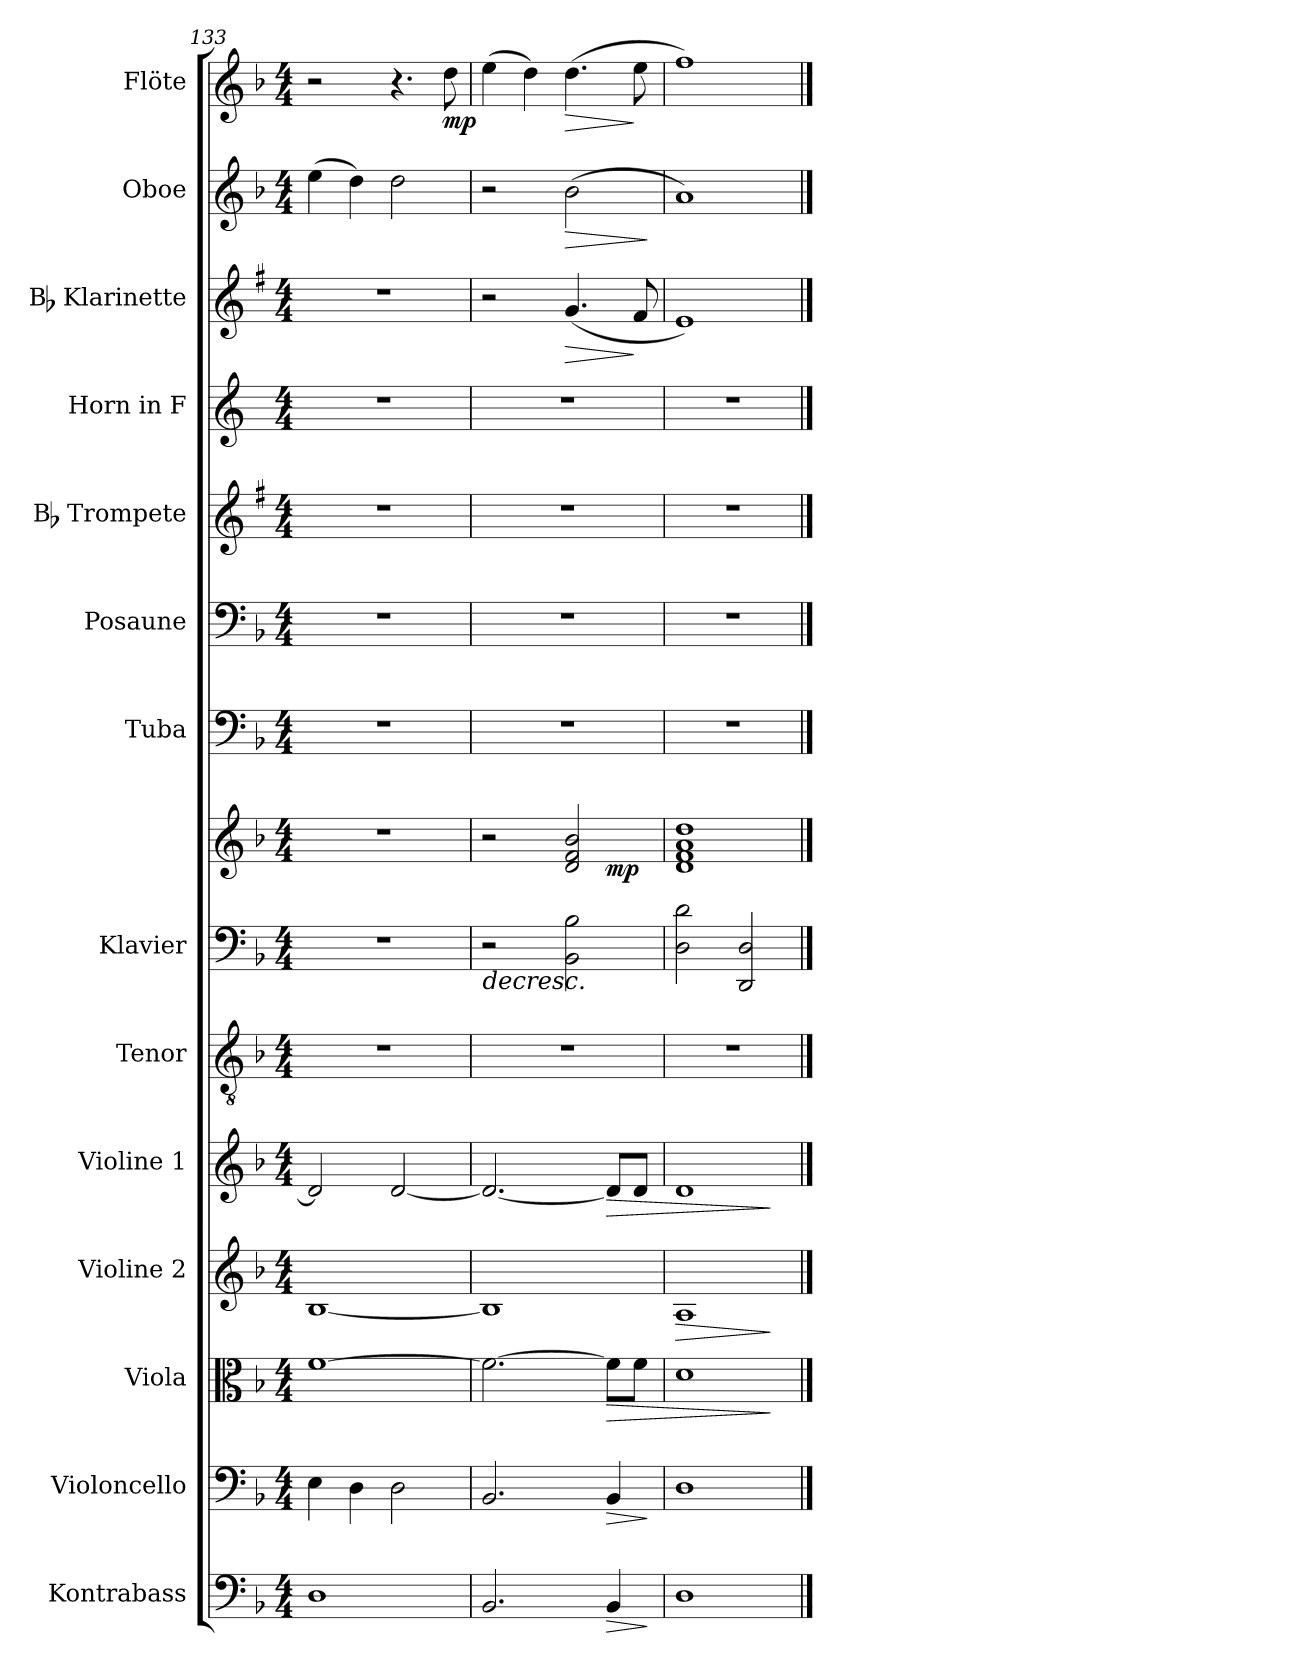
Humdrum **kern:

**kern	**dynam	**kern	**dynam	**kern	**dynam	**kern	**dynam	**kern	**dynam	**kern	**kern	**kern	**dynam	**kern	**kern	**kern	**kern	**kern	**dynam	**kern	**dynam	**kern	**dynam
*part14	*part14	*part13	*part13	*part12	*part12	*part11	*part11	*part10	*part10	*part9	*part8	*part8	*part8	*part7	*part6	*part5	*part4	*part3	*part3	*part2	*part2	*part1	*part1
*staff15	*staff15	*staff14	*staff14	*staff13	*staff13	*staff12	*staff12	*staff11	*staff11	*staff10	*staff9	*staff8	*staff8/9	*staff7	*staff6	*staff5	*staff4	*staff3	*staff3	*staff2	*staff2	*staff1	*staff1
*I"Kontrabass	*	*I"Violoncello	*	*I"Viola	*	*I"Violine 2	*	*I"Violine 1	*	*I"Tenor	*I"Klavier	*	*	*I"Tuba	*I"Posaune	*I"Bb Trompete	*I"Horn in F	*I"Bb Klarinette	*	*I"Oboe	*	*I"Flöte	*
*I'Kb.	*	*I'Vc.	*	*I'Vla.	*	*I'Vl. 2	*	*I'Vl. 1	*	*I'T	*I'Kl.	*	*	*I'Tb.	*I'Pos.	*I'Bb Tr.	*I'Hn. F	*I'Bb Kl.	*	*I'Ob.	*	*I'Fl.	*
*clefF4	*	*clefF4	*	*clefC3	*	*clefG2	*	*clefG2	*	*clefGv2	*clefF4	*clefG2	*	*clefF4	*clefF4	*clefG2	*clefG2	*clefG2	*	*clefG2	*	*clefG2	*
*ITrd7c12	*	*	*	*	*	*	*	*	*	*	*	*	*	*	*	*ITrd1c2	*ITrd4c7	*ITrd1c2	*	*	*	*	*
*k[b-]	*	*k[b-]	*	*k[b-]	*	*k[b-]	*	*k[b-]	*	*k[b-]	*k[b-]	*k[b-]	*	*k[b-]	*k[b-]	*k[b-]	*k[b-]	*k[b-]	*	*k[b-]	*	*k[b-]	*
*d:	*	*d:	*	*d:	*	*d:	*	*d:	*	*d:	*d:	*d:	*	*d:	*d:	*d:	*d:	*d:	*	*d:	*	*d:	*
*M4/4	*	*M4/4	*	*M4/4	*	*M4/4	*	*M4/4	*	*M4/4	*M4/4	*M4/4	*	*M4/4	*M4/4	*M4/4	*M4/4	*M4/4	*	*M4/4	*	*M4/4	*
=133	=133	=133	=133	=133	=133	=133	=133	=133	=133	=133	=133	=133	=133	=133	=133	=133	=133	=133	=133	=133	=133	=133	=133
1DD	.	4E\	.	[1f	.	[1B-	.	2d/]	.	1r	1r	1r	.	1r	1r	1r	1r	1r	.	(>4ee\	.	2r	.
.	.	4D\	.	.	.	.	.	.	.	.	.	.	.	.	.	.	.	.	.	4dd\)	.	.	.
.	.	2D\	.	.	.	.	.	[2d/	.	.	.	.	.	.	.	.	.	.	.	2dd\	.	4.r	.
!	!	!	!	!	!	!	!	!	!	!	!	!	!	!	!	!	!	!	!	!	!	!	!LO:DY:b
.	.	.	.	.	.	.	.	.	.	.	.	.	.	.	.	.	.	.	.	.	.	8dd\	mp
=134	=134	=134	=134	=134	=134	=134	=134	=134	=134	=134	=134	=134	=134	=134	=134	=134	=134	=134	=134	=134	=134	=134	=134
!	!	!	!	!	!	!	!	!	!	!	!	!	!LO:HP:b=2	!	!	!	!	!	!	!	!	!	!
*	*	*	*	*	*	*	*	*	*	*	*	*^	*	*	*	*	*	*	*	*	*	*	*
2.BBB-/	.	2.BB-/	.	2.f\_	.	1B-]	.	2.d/_	.	1r	2r	2r	2.ryy	>	1r	1r	1r	1r	2r	.	2r	.	(>4ee\	.
.	.	.	.	.	.	.	.	.	.	.	.	.	.	.	.	.	.	.	.	.	.	.	4dd\)	.
!	!	!	!	!	!	!	!	!	!	!	!	!	!	!	!	!	!	!	!	!LO:HP:b	!	!LO:HP:b	!	!LO:HP:b
.	.	.	.	.	.	.	.	.	.	.	2BB-\ 2B-\	2d/ 2f/ 2b-/	.	.	.	.	.	.	(<4.f/	>	(>2b-\	>	(>4.dd\	>
!	!LO:HP:b	!	!LO:HP:b	!	!LO:HP:b	!	!	!	!LO:HP:b	!	!	!	!	!LO:DY:b	!	!	!	!	!	!	!	!	!	!
4BBB-/	>	4BB-/	>	8f\L]	>	.	.	8d/L]	>	.	.	.	4ryy	mp	.	.	.	.	.	.	.	.	.	.
.	.	.	.	8f\J	.	.	.	8d/J	.	.	.	.	.	.	.	.	.	.	8e/	]	.	.	8ee\	]
.	]	.	]	.	.	.	.	.	.	.	.	.	.	.	.	.	.	.	.	.	.	]	.	.
=135	=135	=135	=135	=135	=135	=135	=135	=135	=135	=135	=135	=135	=135	=135	=135	=135	=135	=135	=135	=135	=135	=135	=135	=135
!	!	!	!	!	!	!	!LO:HP:b	!	!	!	!	!	!	!	!	!	!	!	!	!	!	!	!	!
*	*	*	*	*	*	*	*	*	*	*	*	*v	*v	*	*	*	*	*	*	*	*	*	*	*
1DD	.	1D	.	1d	.	1A	>	1d	.	1r	2D\ 2d\	1d 1f 1a 1dd	.	1r	1r	1r	1r	1d)	.	1a)	.	1ff)	.
.	.	.	.	.	.	.	.	.	.	.	2DD/ 2D/	.	.	.	.	.	.	.	.	.	.	.	.
.	.	.	.	.	]	.	]	.	]	.	.	.	]	.	.	.	.	.	.	.	.	.	.
==	==	==	==	==	==	==	==	==	==	==	==	==	==	==	==	==	==	==	==	==	==	==	==
*-	*-	*-	*-	*-	*-	*-	*-	*-	*-	*-	*-	*-	*-	*-	*-	*-	*-	*-	*-	*-	*-	*-	*-
